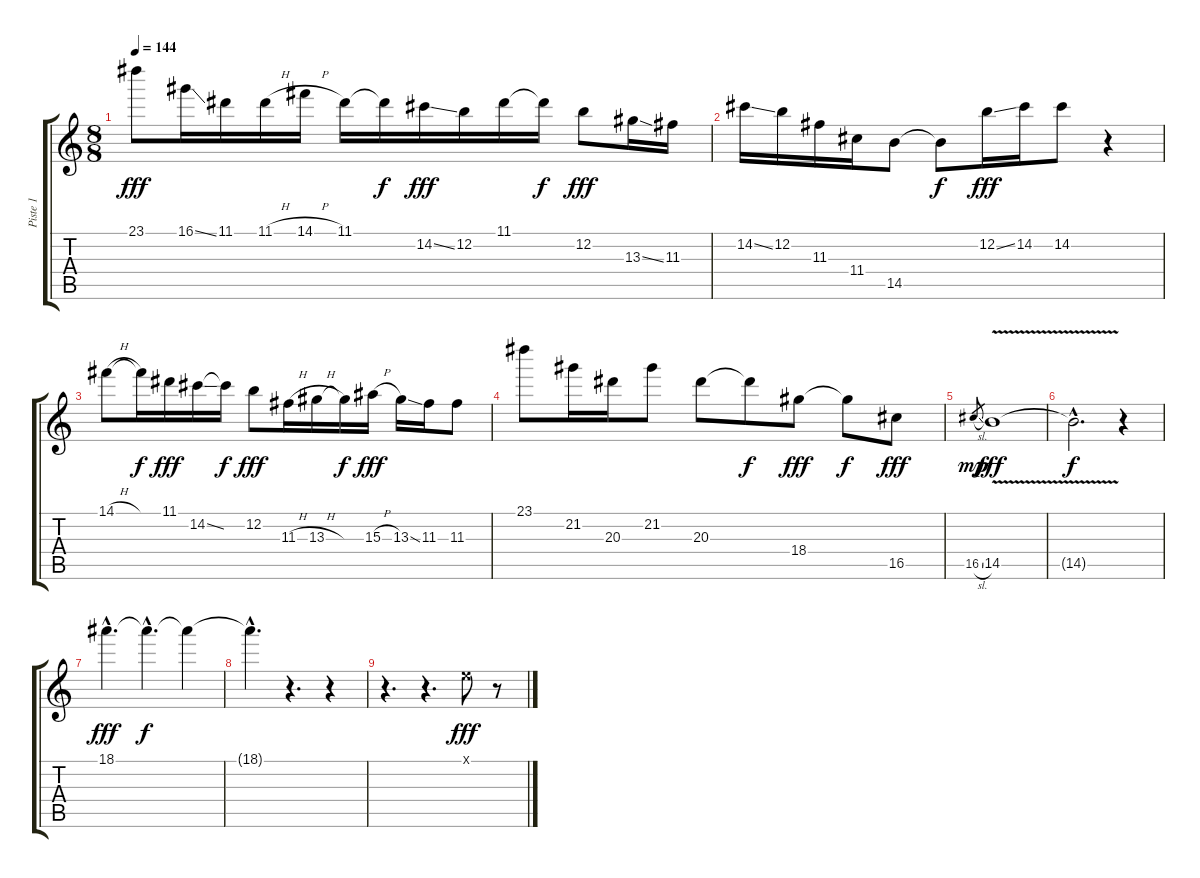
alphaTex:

\track ("Piste 1" "Piste 1") {instrument distortionguitar}
\staff {score tabs}
\tuning (E4 B3 G3 D3 A2 E2) {hide}
\ts (8 8)
\tempo 144
\clef g2
\ks c
23.1.8{dy fff} 16.1{ss}.16 11.1.16 11.1{h}.16 14.1{h}.16 11.1.16 11.1{t}.16{dy f} 14.2{ss}.16{dy fff} 12.2.16 11.1.16 11.1{t}.16{dy f} 12.2.8{dy fff} 13.3{ss}.16 11.3.16 |
14.2{ss}.16 12.2.16 11.3.16 11.4.16 14.5.8 14.5{t}.8{dy f} 12.2{ss}.16{dy fff} 14.2.16 14.2.8 r.4 |
14.1{h}.8 14.1{t}.16{dy f} 11.1.16{dy fff} 14.2{ss}.16 14.2{t}.16{dy f} 12.2.8{dy fff} 11.3{h}.16 13.3{h}.16 13.3{t}.16{dy f} 15.3{h}.16{dy fff} 13.3{ss}.16 11.3.16 11.3.8 |
23.1.8 21.2.16 20.3.16 21.2.8 20.3.8 20.3{t}.8{dy f} 18.4.8{dy fff} 18.4{t}.8{dy f} 16.5.8{dy fff} |
16.5{sl}.8{gr dy mp} 14.5{v}.1{dy fff} |
14.5{hac t}.2{d dy f} r.4 |
18.1{hac}.4{d dy fff} 18.1{hac t}.4{d dy f} 18.1{t}.4 |
18.1{hac t}.4{d} r.4{d} r.4 |
r.4{d} r.4{d} 0.1{x}.8{dy fff} r.8
